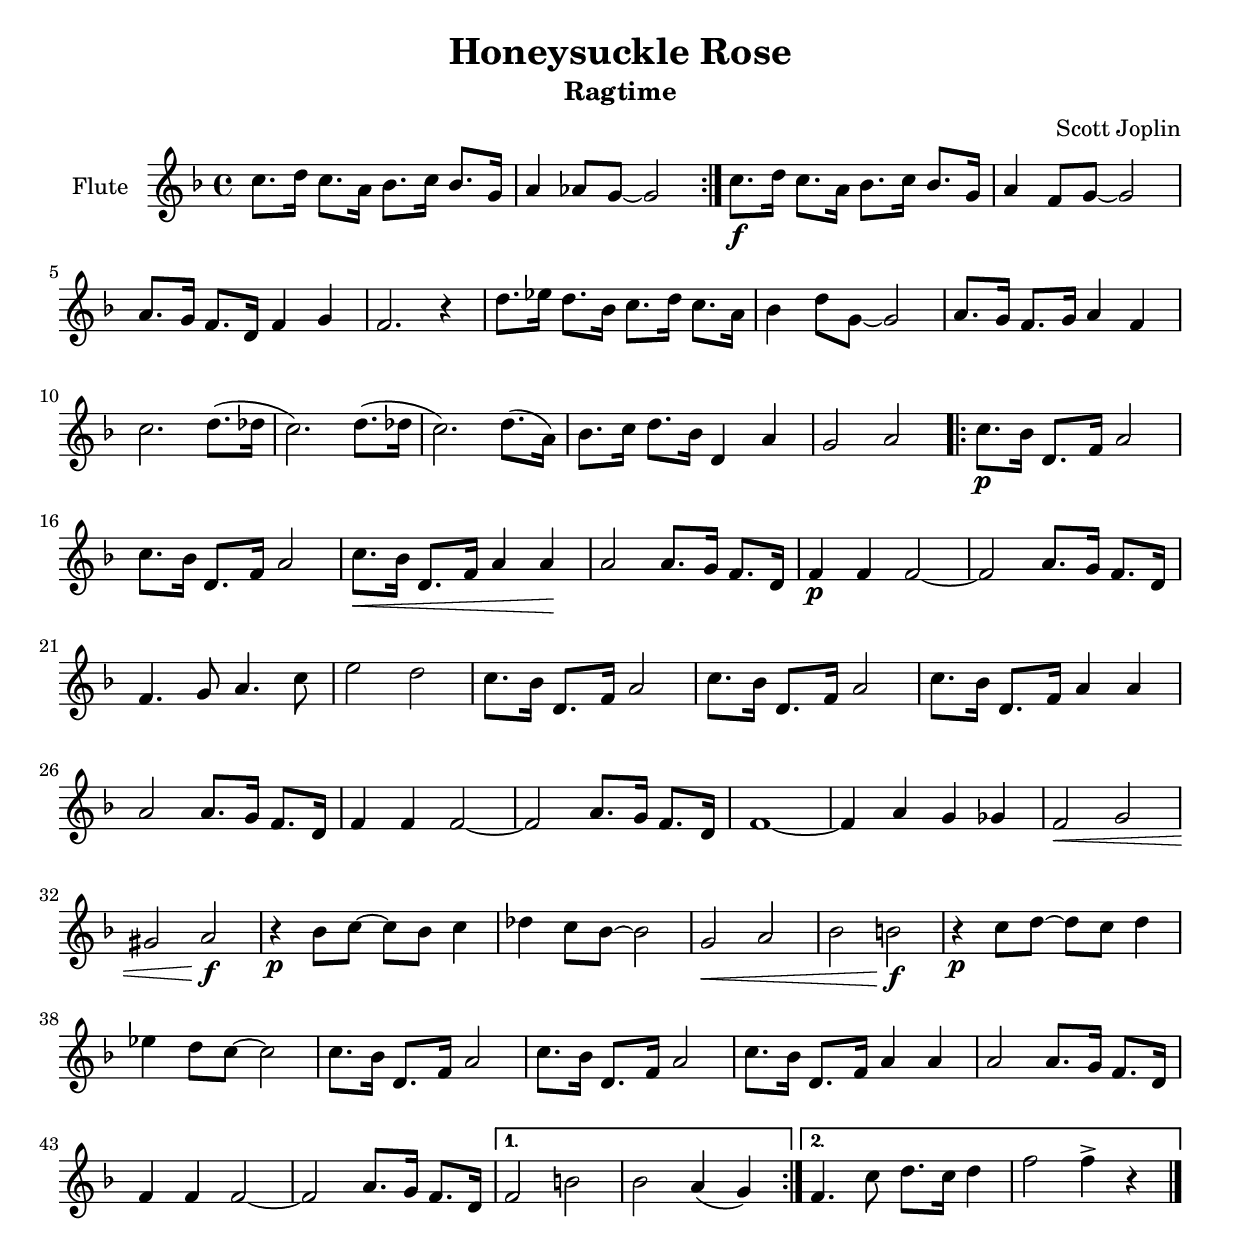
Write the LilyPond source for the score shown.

% Created on Sun May 15 16:43:59 CEST 2011
\version "2.12.0"

\header {
	title = "Honeysuckle Rose" 
 	subtitle = "Ragtime" 
 	composer = "Scott Joplin" 

}

mbreak = {}

\include "deutsch.ly"

staffViolin = \new Staff {
	\time 4/4
	\set Staff.instrumentName = "Flute"
	\set Staff.midiInstrument = "flute"
	\key f \major
	\clef treble
	\compressFullBarRests
	\relative c''	 { 
		\repeat volta 2 {
		c8. d16 c8. a16 b8. c16 b8. g16 
		a4 as8 g~ g2
		}
		c8.\f d16 c8. a16 b8. c16 b8. g16 
		a4 f8 g~ g2
		a8. g16 f8. d16 f4 g
		f2. r4 \mbreak
		
		d'8. es16 d8. b16 c8. d16 c8. a16
		b4 d8 g,~ g2
		a8. g16 f8. g16 a4 f
		c'2. d8.( des16
		c2.) d8.( des16
		c2.) d8.( a16)
		b8. c16 d8. b16 d,4 a' \mbreak
		
		g2 a 
		
		\repeat volta 2 {
		
		c8.\p b16 d,8. f16 a2
		c8. b16 d,8. f16 a2
		c8.\< b16 d,8. f16 a4 a \!
		a2 a8. g16 f8. d16
		f4\p f f2~
		f2 a8. g16 f8. d16 \mbreak
		
		f4. g8 a4. c8
		e2 d
		c8. b16 d,8. f16 a2
		c8. b16 d,8. f16 a2
		c8. b16 d,8. f16 a4 a
		a2 a8. g16 f8. d16
		f4 f f2~ \mbreak
		
		f2 a8. g16 f8. d16
		f1~
		f4 a g ges
		f2\< g
		gis a \f
		r4\p b8 c~ c b c4
		des4 c8 b~ b2 \mbreak
		
		g2\< a
		b h\f
		r4\p c8 d~ d c d4
		es4 d8 c~ c2
		c8. b16
		d,8. f16 a2
		c8. b16 d,8. f16 a2 \mbreak

		c8. b16 d,8. f16 a4 a
		a2 a8. g16 f8. d16 
		f4 f f2~
		f2 a8. g16 f8. d16
		}
		\alternative {
			{
				f2 h
				b a4( g)
			}
			{
				f4. c'8 d8. c16 d4
				f2 f4-> r4
			}
		}
		
		
	\bar "|."
	}

}


\score {
	<<
		
		\staffViolin
	
	>>
	
	

  \layout {
  }
}

\paper {
}


